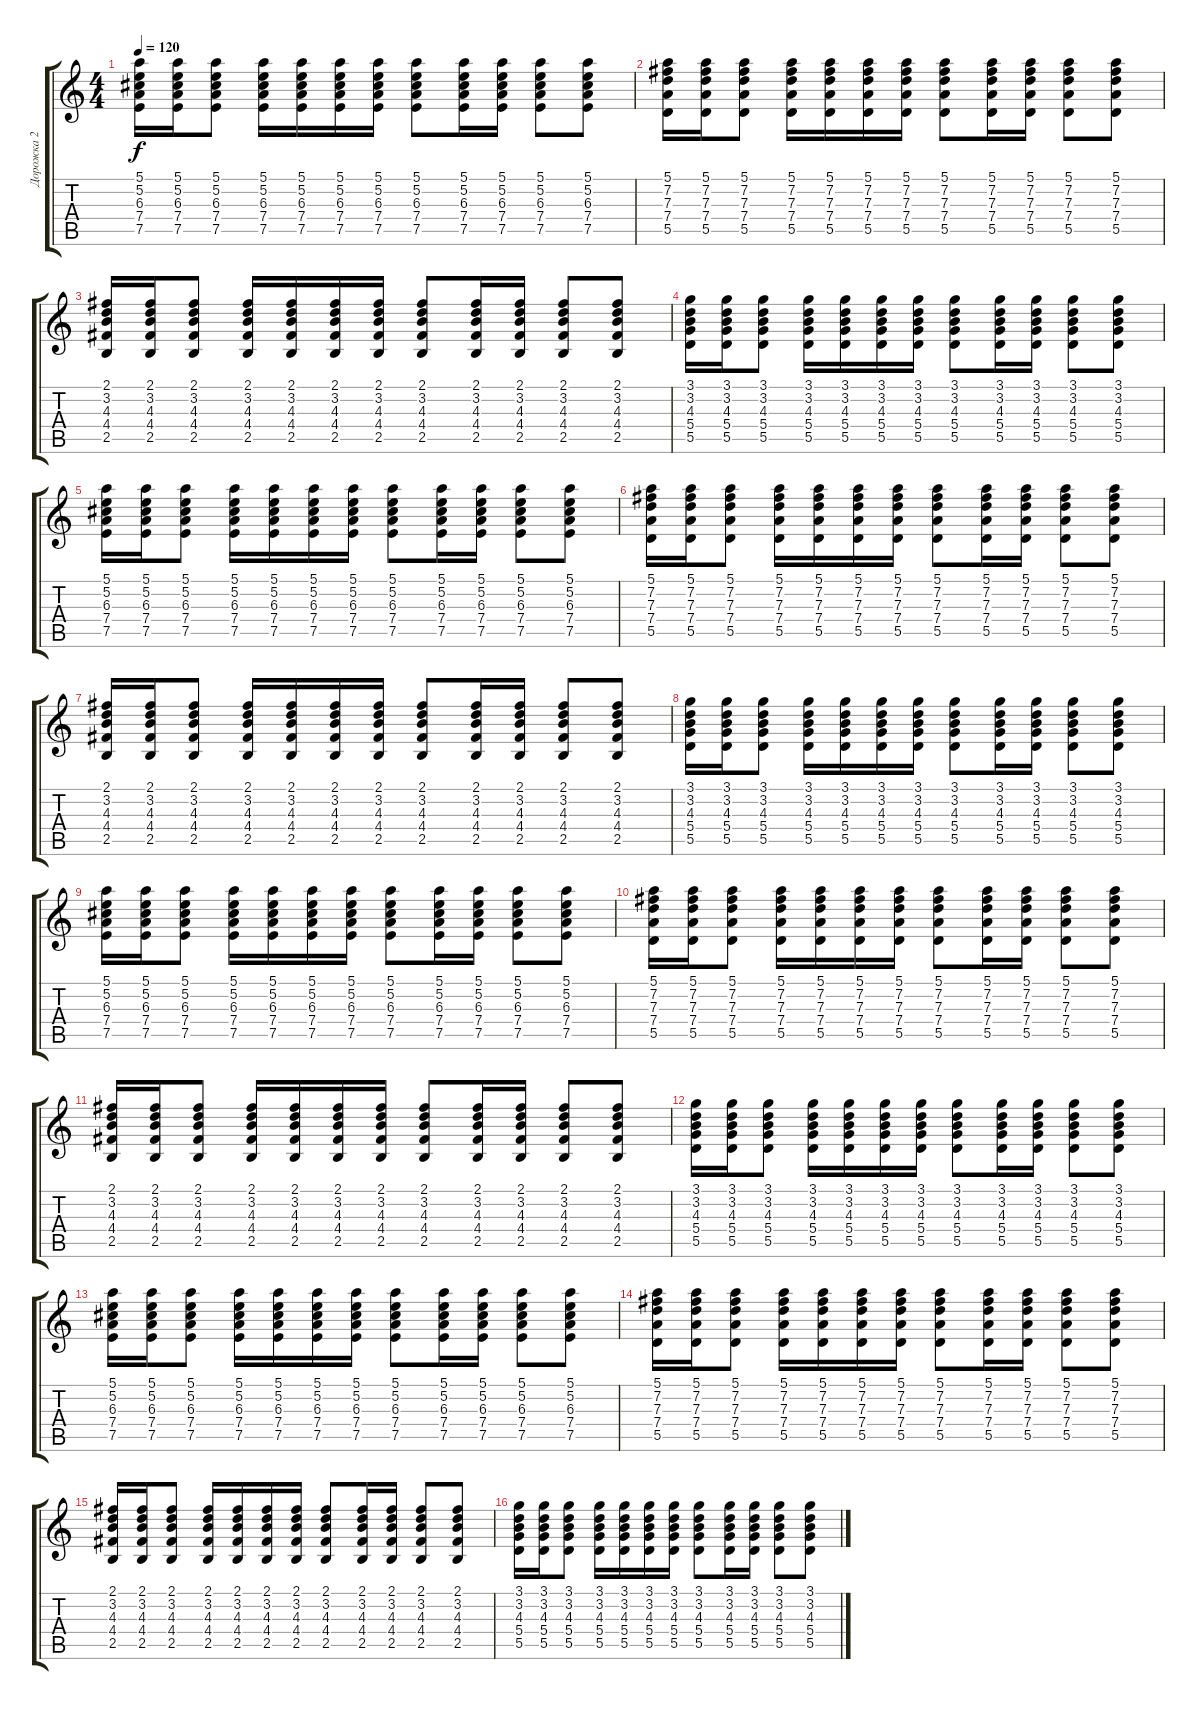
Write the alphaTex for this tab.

\track ("Дорожка 2" "Дорожка 2") {instrument acousticguitarnylon}
\staff {score tabs}
\tuning (E4 B3 G3 D3 A2 E2) {hide}
\ts (4 4)
\tempo 120
\clef g2
\ks c
(5.1 5.2 6.3 7.4 7.5).16{dy f} (5.1 5.2 6.3 7.4 7.5).16 (5.1 5.2 6.3 7.4 7.5).8 (5.1 5.2 6.3 7.4 7.5).16 (5.1 5.2 6.3 7.4 7.5).16 (5.1 5.2 6.3 7.4 7.5).16 (5.1 5.2 6.3 7.4 7.5).16 (5.1 5.2 6.3 7.4 7.5).8 (5.1 5.2 6.3 7.4 7.5).16 (5.1 5.2 6.3 7.4 7.5).16 (5.1 5.2 6.3 7.4 7.5).8 (5.1 5.2 6.3 7.4 7.5).8 |
(5.1 7.2 7.3 7.4 5.5).16 (5.1 7.2 7.3 7.4 5.5).16 (5.1 7.2 7.3 7.4 5.5).8 (5.1 7.2 7.3 7.4 5.5).16 (5.1 7.2 7.3 7.4 5.5).16 (5.1 7.2 7.3 7.4 5.5).16 (5.1 7.2 7.3 7.4 5.5).16 (5.1 7.2 7.3 7.4 5.5).8 (5.1 7.2 7.3 7.4 5.5).16 (5.1 7.2 7.3 7.4 5.5).16 (5.1 7.2 7.3 7.4 5.5).8 (5.1 7.2 7.3 7.4 5.5).8 |
(2.1 3.2 4.3 4.4 2.5).16 (2.1 3.2 4.3 4.4 2.5).16 (2.1 3.2 4.3 4.4 2.5).8 (2.1 3.2 4.3 4.4 2.5).16 (2.1 3.2 4.3 4.4 2.5).16 (2.1 3.2 4.3 4.4 2.5).16 (2.1 3.2 4.3 4.4 2.5).16 (2.1 3.2 4.3 4.4 2.5).8 (2.1 3.2 4.3 4.4 2.5).16 (2.1 3.2 4.3 4.4 2.5).16 (2.1 3.2 4.3 4.4 2.5).8 (2.1 3.2 4.3 4.4 2.5).8 |
(3.1 3.2 4.3 5.4 5.5).16 (3.1 3.2 4.3 5.4 5.5).16 (3.1 3.2 4.3 5.4 5.5).8 (3.1 3.2 4.3 5.4 5.5).16 (3.1 3.2 4.3 5.4 5.5).16 (3.1 3.2 4.3 5.4 5.5).16 (3.1 3.2 4.3 5.4 5.5).16 (3.1 3.2 4.3 5.4 5.5).8 (3.1 3.2 4.3 5.4 5.5).16 (3.1 3.2 4.3 5.4 5.5).16 (3.1 3.2 4.3 5.4 5.5).8 (3.1 3.2 4.3 5.4 5.5).8 |
(5.1 5.2 6.3 7.4 7.5).16 (5.1 5.2 6.3 7.4 7.5).16 (5.1 5.2 6.3 7.4 7.5).8 (5.1 5.2 6.3 7.4 7.5).16 (5.1 5.2 6.3 7.4 7.5).16 (5.1 5.2 6.3 7.4 7.5).16 (5.1 5.2 6.3 7.4 7.5).16 (5.1 5.2 6.3 7.4 7.5).8 (5.1 5.2 6.3 7.4 7.5).16 (5.1 5.2 6.3 7.4 7.5).16 (5.1 5.2 6.3 7.4 7.5).8 (5.1 5.2 6.3 7.4 7.5).8 |
(5.1 7.2 7.3 7.4 5.5).16 (5.1 7.2 7.3 7.4 5.5).16 (5.1 7.2 7.3 7.4 5.5).8 (5.1 7.2 7.3 7.4 5.5).16 (5.1 7.2 7.3 7.4 5.5).16 (5.1 7.2 7.3 7.4 5.5).16 (5.1 7.2 7.3 7.4 5.5).16 (5.1 7.2 7.3 7.4 5.5).8 (5.1 7.2 7.3 7.4 5.5).16 (5.1 7.2 7.3 7.4 5.5).16 (5.1 7.2 7.3 7.4 5.5).8 (5.1 7.2 7.3 7.4 5.5).8 |
(2.1 3.2 4.3 4.4 2.5).16 (2.1 3.2 4.3 4.4 2.5).16 (2.1 3.2 4.3 4.4 2.5).8 (2.1 3.2 4.3 4.4 2.5).16 (2.1 3.2 4.3 4.4 2.5).16 (2.1 3.2 4.3 4.4 2.5).16 (2.1 3.2 4.3 4.4 2.5).16 (2.1 3.2 4.3 4.4 2.5).8 (2.1 3.2 4.3 4.4 2.5).16 (2.1 3.2 4.3 4.4 2.5).16 (2.1 3.2 4.3 4.4 2.5).8 (2.1 3.2 4.3 4.4 2.5).8 |
(3.1 3.2 4.3 5.4 5.5).16 (3.1 3.2 4.3 5.4 5.5).16 (3.1 3.2 4.3 5.4 5.5).8 (3.1 3.2 4.3 5.4 5.5).16 (3.1 3.2 4.3 5.4 5.5).16 (3.1 3.2 4.3 5.4 5.5).16 (3.1 3.2 4.3 5.4 5.5).16 (3.1 3.2 4.3 5.4 5.5).8 (3.1 3.2 4.3 5.4 5.5).16 (3.1 3.2 4.3 5.4 5.5).16 (3.1 3.2 4.3 5.4 5.5).8 (3.1 3.2 4.3 5.4 5.5).8 |
(5.1 5.2 6.3 7.4 7.5).16 (5.1 5.2 6.3 7.4 7.5).16 (5.1 5.2 6.3 7.4 7.5).8 (5.1 5.2 6.3 7.4 7.5).16 (5.1 5.2 6.3 7.4 7.5).16 (5.1 5.2 6.3 7.4 7.5).16 (5.1 5.2 6.3 7.4 7.5).16 (5.1 5.2 6.3 7.4 7.5).8 (5.1 5.2 6.3 7.4 7.5).16 (5.1 5.2 6.3 7.4 7.5).16 (5.1 5.2 6.3 7.4 7.5).8 (5.1 5.2 6.3 7.4 7.5).8 |
(5.1 7.2 7.3 7.4 5.5).16 (5.1 7.2 7.3 7.4 5.5).16 (5.1 7.2 7.3 7.4 5.5).8 (5.1 7.2 7.3 7.4 5.5).16 (5.1 7.2 7.3 7.4 5.5).16 (5.1 7.2 7.3 7.4 5.5).16 (5.1 7.2 7.3 7.4 5.5).16 (5.1 7.2 7.3 7.4 5.5).8 (5.1 7.2 7.3 7.4 5.5).16 (5.1 7.2 7.3 7.4 5.5).16 (5.1 7.2 7.3 7.4 5.5).8 (5.1 7.2 7.3 7.4 5.5).8 |
(2.1 3.2 4.3 4.4 2.5).16 (2.1 3.2 4.3 4.4 2.5).16 (2.1 3.2 4.3 4.4 2.5).8 (2.1 3.2 4.3 4.4 2.5).16 (2.1 3.2 4.3 4.4 2.5).16 (2.1 3.2 4.3 4.4 2.5).16 (2.1 3.2 4.3 4.4 2.5).16 (2.1 3.2 4.3 4.4 2.5).8 (2.1 3.2 4.3 4.4 2.5).16 (2.1 3.2 4.3 4.4 2.5).16 (2.1 3.2 4.3 4.4 2.5).8 (2.1 3.2 4.3 4.4 2.5).8 |
(3.1 3.2 4.3 5.4 5.5).16 (3.1 3.2 4.3 5.4 5.5).16 (3.1 3.2 4.3 5.4 5.5).8 (3.1 3.2 4.3 5.4 5.5).16 (3.1 3.2 4.3 5.4 5.5).16 (3.1 3.2 4.3 5.4 5.5).16 (3.1 3.2 4.3 5.4 5.5).16 (3.1 3.2 4.3 5.4 5.5).8 (3.1 3.2 4.3 5.4 5.5).16 (3.1 3.2 4.3 5.4 5.5).16 (3.1 3.2 4.3 5.4 5.5).8 (3.1 3.2 4.3 5.4 5.5).8 |
(5.1 5.2 6.3 7.4 7.5).16 (5.1 5.2 6.3 7.4 7.5).16 (5.1 5.2 6.3 7.4 7.5).8 (5.1 5.2 6.3 7.4 7.5).16 (5.1 5.2 6.3 7.4 7.5).16 (5.1 5.2 6.3 7.4 7.5).16 (5.1 5.2 6.3 7.4 7.5).16 (5.1 5.2 6.3 7.4 7.5).8 (5.1 5.2 6.3 7.4 7.5).16 (5.1 5.2 6.3 7.4 7.5).16 (5.1 5.2 6.3 7.4 7.5).8 (5.1 5.2 6.3 7.4 7.5).8 |
(5.1 7.2 7.3 7.4 5.5).16 (5.1 7.2 7.3 7.4 5.5).16 (5.1 7.2 7.3 7.4 5.5).8 (5.1 7.2 7.3 7.4 5.5).16 (5.1 7.2 7.3 7.4 5.5).16 (5.1 7.2 7.3 7.4 5.5).16 (5.1 7.2 7.3 7.4 5.5).16 (5.1 7.2 7.3 7.4 5.5).8 (5.1 7.2 7.3 7.4 5.5).16 (5.1 7.2 7.3 7.4 5.5).16 (5.1 7.2 7.3 7.4 5.5).8 (5.1 7.2 7.3 7.4 5.5).8 |
(2.1 3.2 4.3 4.4 2.5).16 (2.1 3.2 4.3 4.4 2.5).16 (2.1 3.2 4.3 4.4 2.5).8 (2.1 3.2 4.3 4.4 2.5).16 (2.1 3.2 4.3 4.4 2.5).16 (2.1 3.2 4.3 4.4 2.5).16 (2.1 3.2 4.3 4.4 2.5).16 (2.1 3.2 4.3 4.4 2.5).8 (2.1 3.2 4.3 4.4 2.5).16 (2.1 3.2 4.3 4.4 2.5).16 (2.1 3.2 4.3 4.4 2.5).8 (2.1 3.2 4.3 4.4 2.5).8 |
(3.1 3.2 4.3 5.4 5.5).16 (3.1 3.2 4.3 5.4 5.5).16 (3.1 3.2 4.3 5.4 5.5).8 (3.1 3.2 4.3 5.4 5.5).16 (3.1 3.2 4.3 5.4 5.5).16 (3.1 3.2 4.3 5.4 5.5).16 (3.1 3.2 4.3 5.4 5.5).16 (3.1 3.2 4.3 5.4 5.5).8 (3.1 3.2 4.3 5.4 5.5).16 (3.1 3.2 4.3 5.4 5.5).16 (3.1 3.2 4.3 5.4 5.5).8 (3.1 3.2 4.3 5.4 5.5).8
